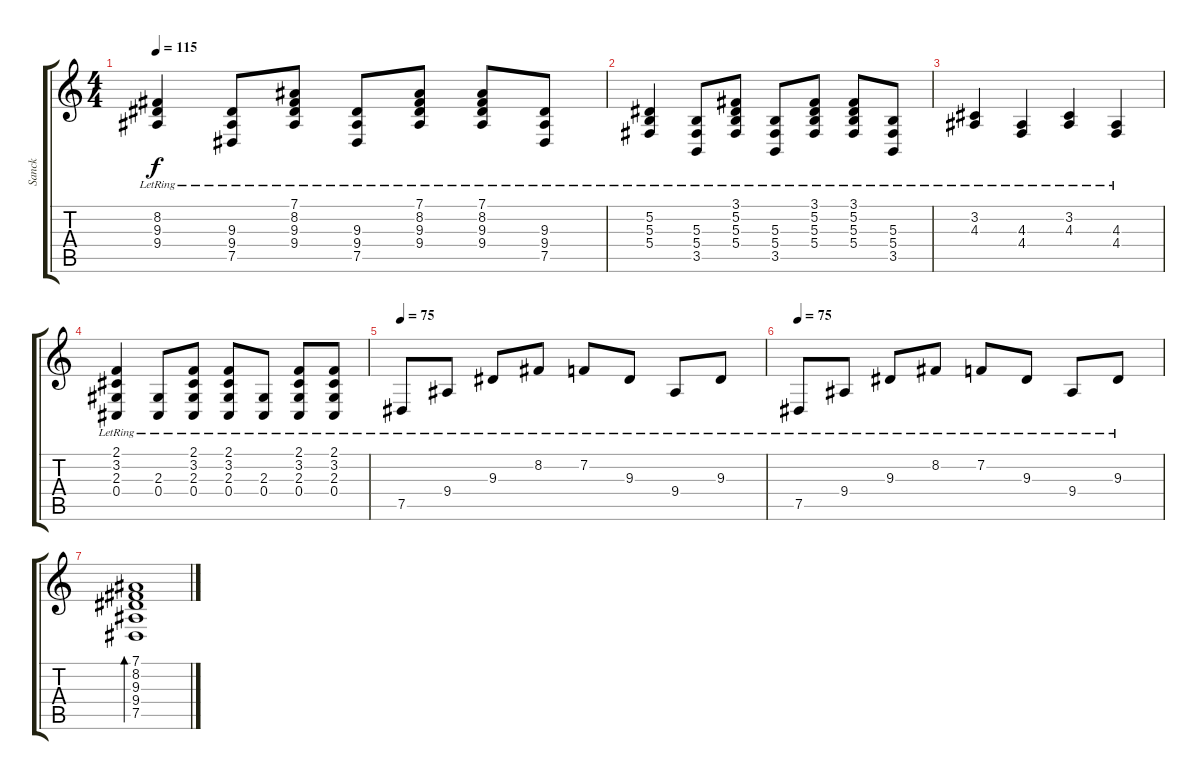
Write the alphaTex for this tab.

\track ("Sanck" "Sanck") {instrument acousticgrandpiano}
\staff {score tabs}
\tuning (Eb4 Bb3 Gb3 Db3 Ab2 Eb2) {hide}
\ts (4 4)
\tempo 115
\clef g2
\ks c
(8.2{lr} 9.3 9.4).4{dy f} (9.3 9.4{lr} 7.5{lr}).8 (7.1{lr} 8.2{lr} 9.3{lr} 9.4{lr}).8 (9.3{lr} 9.4{lr} 7.5{lr}).8 (7.1{lr} 8.2{lr} 9.3{lr} 9.4{lr}).8 (7.1{lr} 8.2{lr} 9.3{lr} 9.4).8 (9.3{lr} 9.4{lr} 7.5{lr}).8 |
(5.2{lr} 5.3 5.4).4 (5.3 5.4{lr} 3.5{lr}).8 (3.1{lr} 5.2{lr} 5.3{lr} 5.4{lr}).8 (5.3{lr} 5.4{lr} 3.5{lr}).8 (3.1{lr} 5.2{lr} 5.3{lr} 5.4{lr}).8 (3.1{lr} 5.2{lr} 5.3{lr} 5.4).8 (5.3{lr} 5.4{lr} 3.5{lr}).8 |
(3.2{lr} 4.3{lr}).4 (4.3{lr} 4.4).4 (3.2{lr} 4.3{lr}).4 (4.3{lr} 4.4).4 |
(2.1{lr} 3.2{lr} 2.3{lr} 0.4{lr}).4 (2.3{lr} 0.4{lr}).8 (2.1{lr} 3.2{lr} 2.3{lr} 0.4{lr}).8 (2.1{lr} 3.2{lr} 2.3{lr} 0.4{lr}).8 (2.3{lr} 0.4{lr}).8 (2.1{lr} 3.2{lr} 2.3{lr} 0.4{lr}).8 (2.1{lr} 3.2{lr} 2.3{lr} 0.4{lr}).8 |
\tempo 75
7.5{lr}.8 9.4{lr}.8 9.3{lr}.8 8.2{lr}.8 7.2{lr}.8 9.3{lr}.8 9.4{lr}.8 9.3{lr}.8 |
\tempo 75
7.5{lr}.8 9.4{lr}.8 9.3{lr}.8 8.2{lr}.8 7.2{lr}.8 9.3{lr}.8 9.4{lr}.8 9.3{lr}.8 |
(7.1 8.2 9.3 9.4 7.5).1{bd 480}
